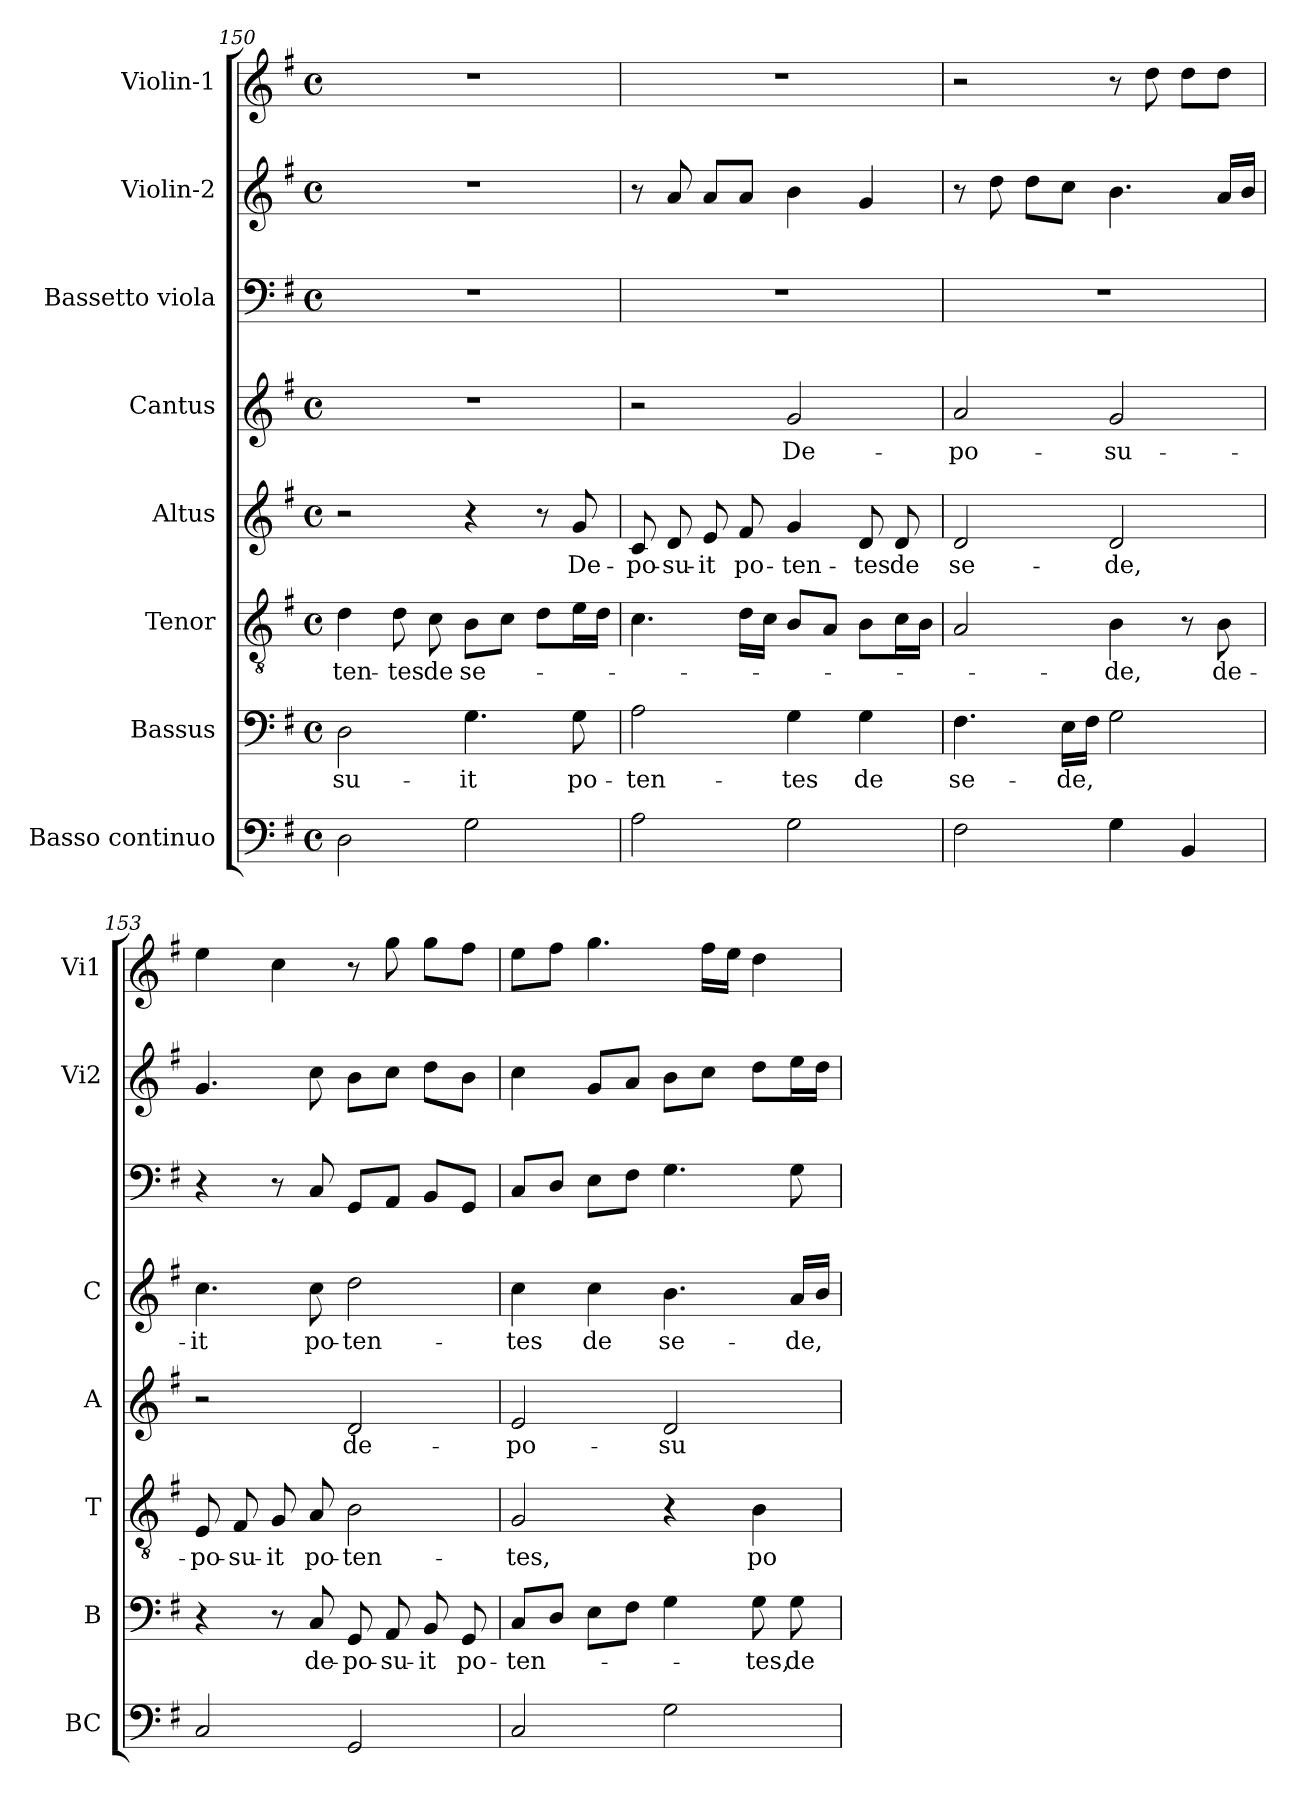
**kern	**kern	**text	**kern	**text	**kern	**text	**kern	**text	**kern	**kern	**kern
*part8	*part7	*part7	*part6	*part6	*part5	*part5	*part4	*part4	*part3	*part2	*part1
*staff8	*staff7	*staff7	*staff6	*staff6	*staff5	*staff5	*staff4	*staff4	*staff3	*staff2	*staff1
*I"Basso continuo	*I"Bassus	*	*I"Tenor	*	*I"Altus	*	*I"Cantus	*	*I"Bassetto viola	*I"Violin-2	*I"Violin-1
*I'BC	*I'B	*	*I'T	*	*I'A	*	*I'C	*	*	*I'Vi2	*I'Vi1
*clefF4	*clefF4	*	*clefGv2	*	*clefG2	*	*clefG2	*	*clefF4	*clefG2	*clefG2
*k[f#]	*k[f#]	*	*k[f#]	*	*k[f#]	*	*k[f#]	*	*k[f#]	*k[f#]	*k[f#]
*G:	*G:	*	*G:	*	*G:	*	*G:	*	*G:	*G:	*G:
*M4/4	*M4/4	*	*M4/4	*	*M4/4	*	*M4/4	*	*M4/4	*M4/4	*M4/4
*met(c)	*met(c)	*	*met(c)	*	*met(c)	*	*met(c)	*	*met(c)	*met(c)	*met(c)
=150	=150	=150	=150	=150	=150	=150	=150	=150	=150	=150	=150
!	!	!LO:LY:b	!	!LO:LY:b	!	!	!	!	!	!	!
2D\	2D\	-su-	4d\	-ten-	2r	.	1r	.	1r	1r	1r
!	!	!	!	!LO:LY:b	!	!	!	!	!	!	!
.	.	.	8d\	-tes	.	.	.	.	.	.	.
!	!	!	!	!LO:LY:b	!	!	!	!	!	!	!
.	.	.	8c\	de	.	.	.	.	.	.	.
!	!	!LO:LY:b	!	!LO:LY:b	!	!	!	!	!	!	!
2G\	4.G\	-it	8B\L	se-	4r	.	.	.	.	.	.
.	.	.	8c\J	.	.	.	.	.	.	.	.
.	.	.	8d\L	.	8r	.	.	.	.	.	.
!	!	!LO:LY:b	!	!	!	!LO:LY:b	!	!	!	!	!
.	8G\	po-	16e\L	.	8g/	De-	.	.	.	.	.
.	.	.	16d\JJ	.	.	.	.	.	.	.	.
=151	=151	=151	=151	=151	=151	=151	=151	=151	=151	=151	=151
!	!	!LO:LY:b	!	!	!	!LO:LY:b	!	!	!	!	!
2A\	2A\	-ten-	4.c\	.	8c/	-po-	2r	.	1r	8r	1r
!	!	!	!	!	!	!LO:LY:b	!	!	!	!	!
.	.	.	.	.	8d/	-su-	.	.	.	8a/	.
!	!	!	!	!	!	!LO:LY:b	!	!	!	!	!
.	.	.	.	.	8e/	-it	.	.	.	8a/L	.
!	!	!	!	!	!	!LO:LY:b	!	!	!	!	!
.	.	.	16d\LL	.	8f#/	po-	.	.	.	8a/J	.
.	.	.	16c\JJ	.	.	.	.	.	.	.	.
!	!	!LO:LY:b	!	!	!	!LO:LY:b	!	!LO:LY:b	!	!	!
2G\	4G\	-tes	8B/L	.	4g/	-ten-	2g/	De-	.	4b\	.
.	.	.	8A/J	.	.	.	.	.	.	.	.
!	!	!LO:LY:b	!	!	!	!LO:LY:b	!	!	!	!	!
.	4G\	de	8B\L	.	8d/	-tes	.	.	.	4g/	.
!	!	!	!	!	!	!LO:LY:b	!	!	!	!	!
.	.	.	16c\L	.	8d/	de	.	.	.	.	.
.	.	.	16B\JJ	.	.	.	.	.	.	.	.
=152	=152	=152	=152	=152	=152	=152	=152	=152	=152	=152	=152
!	!	!LO:LY:b	!	!	!	!LO:LY:b	!	!LO:LY:b	!	!	!
2F#\	4.F#\	se-	2A/	.	2d/	se-	2a/	-po-	1r	8r	2r
.	.	.	.	.	.	.	.	.	.	8dd\	.
.	.	.	.	.	.	.	.	.	.	8dd\L	.
!	!	!LO:LY:b	!	!	!	!	!	!	!	!	!
.	16E\LL	-de,	.	.	.	.	.	.	.	8cc\J	.
.	16F#\JJ	.	.	.	.	.	.	.	.	.	.
!	!	!	!	!LO:LY:b	!	!LO:LY:b	!	!LO:LY:b	!	!	!
4G\	2G\	.	4B\	-de,	2d/	-de,	2g/	-su-	.	4.b\	8r
.	.	.	.	.	.	.	.	.	.	.	8dd\
4BB/	.	.	8r	.	.	.	.	.	.	.	8dd\L
!	!	!	!	!LO:LY:b	!	!	!	!	!	!	!
.	.	.	8B\	de-	.	.	.	.	.	16a/LL	8dd\J
.	.	.	.	.	.	.	.	.	.	16b/JJ	.
!!LO:LB:g=z
=153	=153	=153	=153	=153	=153	=153	=153	=153	=153	=153	=153
!	!	!	!	!LO:LY:b	!	!	!	!LO:LY:b	!	!	!
2C/	4r	.	8E/	-po-	2r	.	4.cc\	-it	4r	4.g/	4ee\
!	!	!	!	!LO:LY:b	!	!	!	!	!	!	!
.	.	.	8F#/	-su-	.	.	.	.	.	.	.
!	!	!	!	!LO:LY:b	!	!	!	!	!	!	!
.	8r	.	8G/	-it	.	.	.	.	8r	.	4cc\
!	!	!LO:LY:b	!	!LO:LY:b	!	!	!	!LO:LY:b	!	!	!
.	8C/	de-	8A/	po-	.	.	8cc\	po-	8C/	8cc\	.
!	!	!LO:LY:b	!	!LO:LY:b	!	!LO:LY:b	!	!LO:LY:b	!	!	!
2GG/	8GG/	-po-	2B\	-ten-	2d/	de-	2dd\	-ten-	8GG/L	8b\L	8r
!	!	!LO:LY:b	!	!	!	!	!	!	!	!	!
.	8AA/	-su-	.	.	.	.	.	.	8AA/J	8cc\J	8gg\
!	!	!LO:LY:b	!	!	!	!	!	!	!	!	!
.	8BB/	-it	.	.	.	.	.	.	8BB/L	8dd\L	8gg\L
!	!	!LO:LY:b	!	!	!	!	!	!	!	!	!
.	8GG/	po-	.	.	.	.	.	.	8GG/J	8b\J	8ff#\J
=154	=154	=154	=154	=154	=154	=154	=154	=154	=154	=154	=154
!	!	!LO:LY:b	!	!LO:LY:b	!	!LO:LY:b	!	!LO:LY:b	!	!	!
2C/	8C/L	-ten-	2G/	-tes,	2e/	-po-	4cc\	-tes	8C/L	4cc\	8ee\L
.	8D/J	.	.	.	.	.	.	.	8D/J	.	8ff#\J
!	!	!	!	!	!	!	!	!LO:LY:b	!	!	!
.	8E\L	.	.	.	.	.	4cc\	de	8E\L	8g/L	4.gg\
.	8F#\J	.	.	.	.	.	.	.	8F#\J	8a/J	.
!	!	!	!	!	!	!LO:LY:b	!	!LO:LY:b	!	!	!
2G\	4G\	.	4r	.	2d/	-su-	4.b\	se-	4.G\	8b\L	.
.	.	.	.	.	.	.	.	.	.	8cc\J	16ff#\LL
.	.	.	.	.	.	.	.	.	.	.	16ee\JJ
!	!	!LO:LY:b	!	!LO:LY:b	!	!	!	!	!	!	!
.	8G\	-tes,	4B\	po-	.	.	.	.	.	8dd\L	4dd\
!	!	!LO:LY:b	!	!	!	!	!	!LO:LY:b	!	!	!
.	8G\	de-	.	.	.	.	16a/LL	-de,	8G\	16ee\L	.
.	.	.	.	.	.	.	16b/JJ	.	.	16dd\JJ	.
=	=	=	=	=	=	=	=	=	=	=	=
*-	*-	*-	*-	*-	*-	*-	*-	*-	*-	*-	*-
